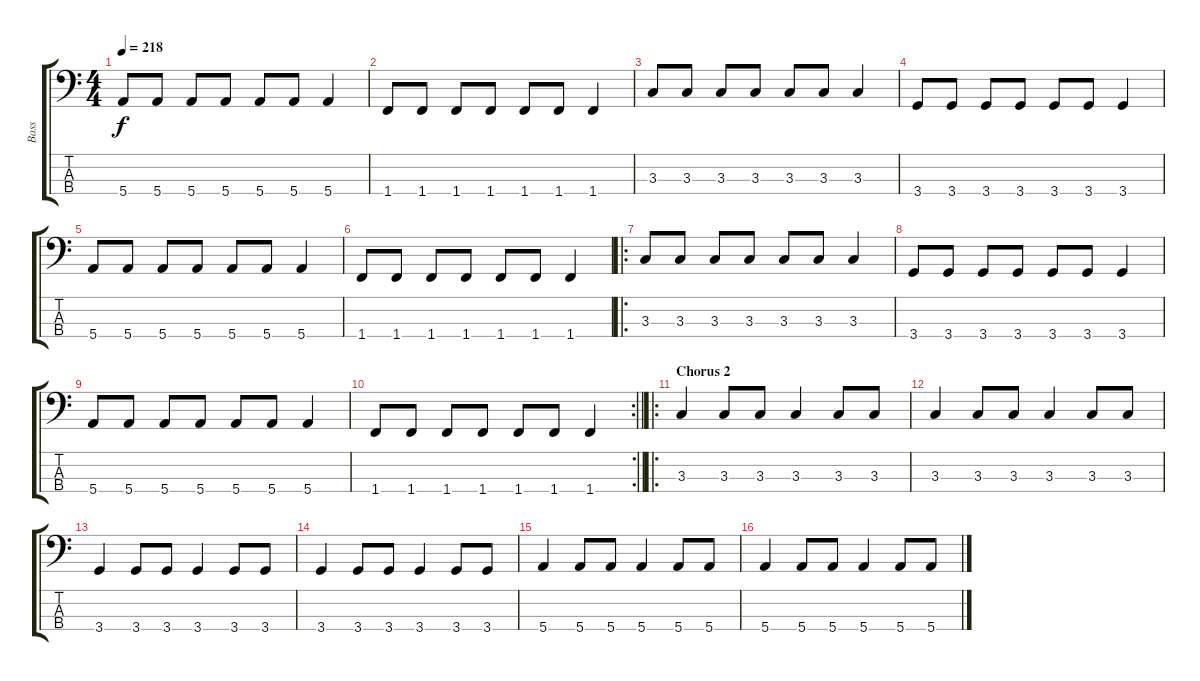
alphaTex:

\track ("Bass" "Bass") {instrument electricbassfinger}
\staff {score tabs}
\tuning (G2 D2 A1 E1) {hide}
\ts (4 4)
\tempo 218
\clef f4
\ks c
5.4.8{dy f} 5.4.8 5.4.8 5.4.8 5.4.8 5.4.8 5.4.4 |
1.4.8 1.4.8 1.4.8 1.4.8 1.4.8 1.4.8 1.4.4 |
3.3.8 3.3.8 3.3.8 3.3.8 3.3.8 3.3.8 3.3.4 |
3.4.8 3.4.8 3.4.8 3.4.8 3.4.8 3.4.8 3.4.4 |
5.4.8 5.4.8 5.4.8 5.4.8 5.4.8 5.4.8 5.4.4 |
1.4.8 1.4.8 1.4.8 1.4.8 1.4.8 1.4.8 1.4.4 |
\ro
3.3.8 3.3.8 3.3.8 3.3.8 3.3.8 3.3.8 3.3.4 |
3.4.8 3.4.8 3.4.8 3.4.8 3.4.8 3.4.8 3.4.4 |
5.4.8 5.4.8 5.4.8 5.4.8 5.4.8 5.4.8 5.4.4 |
\rc 2
\barLineRight lightlight
1.4.8 1.4.8 1.4.8 1.4.8 1.4.8 1.4.8 1.4.4 |
\ro
\section ("" "Chorus 2")
3.3.4 3.3.8 3.3.8 3.3.4 3.3.8 3.3.8 |
3.3.4 3.3.8 3.3.8 3.3.4 3.3.8 3.3.8 |
3.4.4 3.4.8 3.4.8 3.4.4 3.4.8 3.4.8 |
3.4.4 3.4.8 3.4.8 3.4.4 3.4.8 3.4.8 |
5.4.4 5.4.8 5.4.8 5.4.4 5.4.8 5.4.8 |
5.4.4 5.4.8 5.4.8 5.4.4 5.4.8 5.4.8
